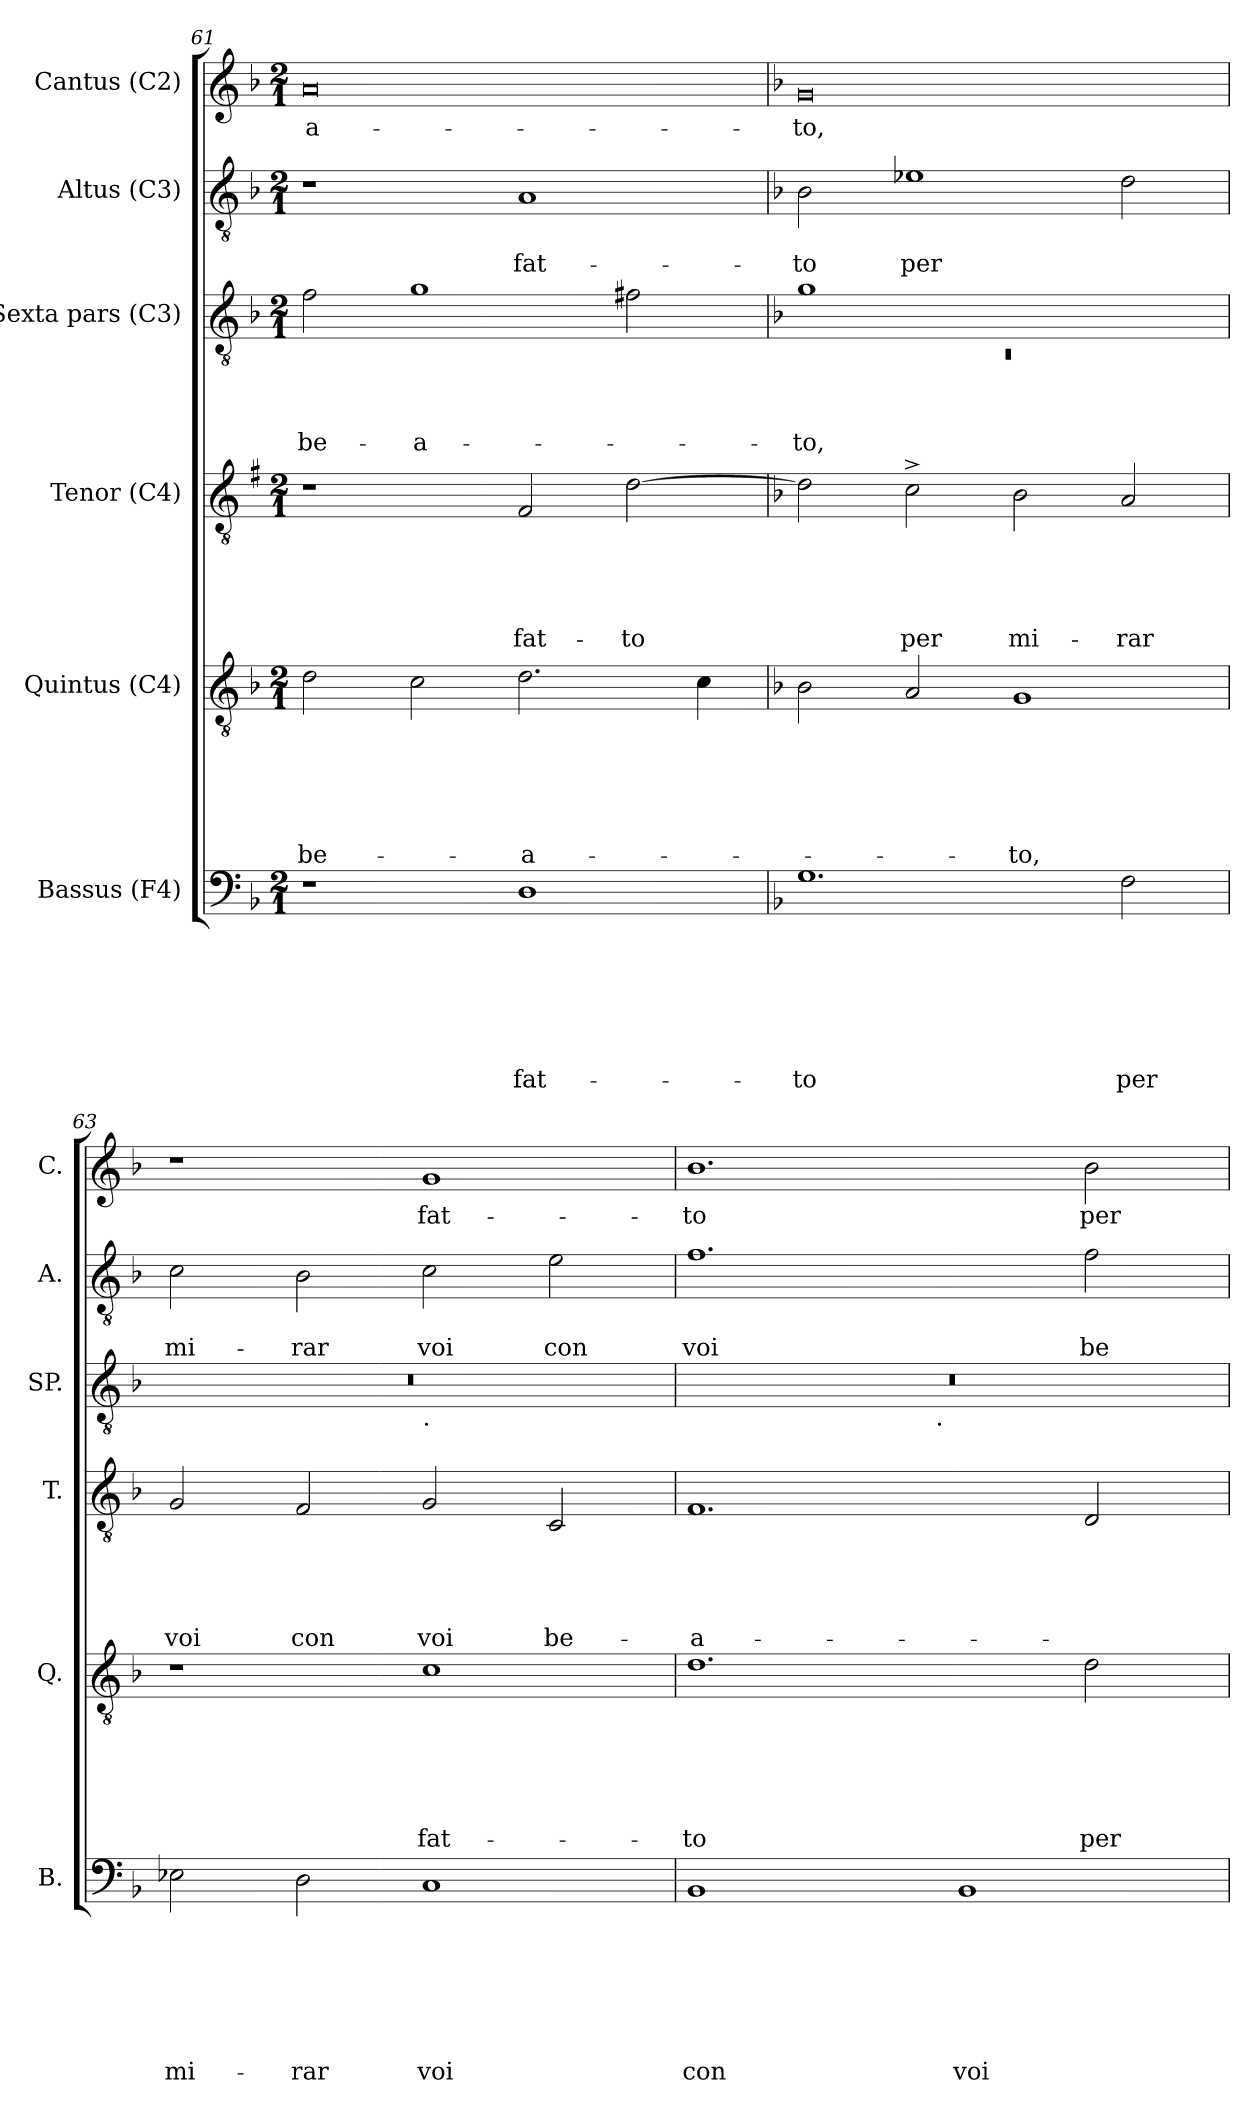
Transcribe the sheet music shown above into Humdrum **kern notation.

**kern	**text	**text	**text	**text	**text	**text	**text	**kern	**text	**text	**text	**text	**text	**text	**kern	**text	**text	**text	**text	**text	**kern	**text	**text	**text	**text	**kern	**text	**text	**kern	**text
*part6	*part6	*part6	*part6	*part6	*part6	*part6	*part6	*part5	*part5	*part5	*part5	*part5	*part5	*part5	*part4	*part4	*part4	*part4	*part4	*part4	*part3	*part3	*part3	*part3	*part3	*part2	*part2	*part2	*part1	*part1
*staff6	*staff6	*staff6	*staff6	*staff6	*staff6	*staff6	*staff6	*staff5	*staff5	*staff5	*staff5	*staff5	*staff5	*staff5	*staff4	*staff4	*staff4	*staff4	*staff4	*staff4	*staff3	*staff3	*staff3	*staff3	*staff3	*staff2	*staff2	*staff2	*staff1	*staff1
*I"Bassus (F4)	*	*	*	*	*	*	*	*I"Quintus (C4)	*	*	*	*	*	*	*I"Tenor (C4)	*	*	*	*	*	*I"Sexta pars (C3)	*	*	*	*	*I"Altus (C3)	*	*	*I"Cantus (C2)	*
*I'B.	*	*	*	*	*	*	*	*I'Q.	*	*	*	*	*	*	*I'T.	*	*	*	*	*	*I'SP.	*	*	*	*	*I'A.	*	*	*I'C.	*
*clefF4	*	*	*	*	*	*	*	*clefGv2	*	*	*	*	*	*	*clefGv2	*	*	*	*	*	*clefGv2	*	*	*	*	*clefGv2	*	*	*clefG2	*
*k[b-]	*	*	*	*	*	*	*	*k[b-]	*	*	*	*	*	*	*k[f#]	*	*	*	*	*	*k[b-]	*	*	*	*	*k[b-]	*	*	*k[b-]	*
*F:	*	*	*	*	*	*	*	*F:	*	*	*	*	*	*	*G:	*	*	*	*	*	*F:	*	*	*	*	*F:	*	*	*F:	*
*M2/1	*	*	*	*	*	*	*	*M2/1	*	*	*	*	*	*	*M2/1	*	*	*	*	*	*M2/1	*	*	*	*	*M2/1	*	*	*M2/1	*
=61	=61	=61	=61	=61	=61	=61	=61	=61	=61	=61	=61	=61	=61	=61	=61	=61	=61	=61	=61	=61	=61	=61	=61	=61	=61	=61	=61	=61	=61	=61
!	!	!	!	!	!	!	!	!	!	!	!	!	!	!LO:LY:b	!	!	!	!	!	!	!	!	!	!	!LO:LY:b	!	!	!	!	!LO:LY:b:rj
1r	.	.	.	.	.	.	.	2d\	.	.	.	.	.	be-	1r	.	.	.	.	.	2f\	.	.	.	be-	1r	.	.	0a	-a-
!	!	!	!	!	!	!	!	!	!	!	!	!	!	!	!	!	!	!	!	!	!	!	!	!	!LO:LY:b:rj	!	!	!	!	!
.	.	.	.	.	.	.	.	2c\	.	.	.	.	.	.	.	.	.	.	.	.	1g	.	.	.	-a-	.	.	.	.	.
!	!	!	!	!	!	!	!LO:LY:b	!	!	!	!	!	!	!LO:LY:b	!	!	!	!	!	!LO:LY:b	!	!	!	!	!	!	!	!LO:LY:b	!	!
1D	.	.	.	.	.	.	fat-	2.d\	.	.	.	.	.	-a-	2F#/	.	.	.	.	fat-	.	.	.	.	.	1A	.	fat-	.	.
!	!	!	!	!	!	!	!	!	!	!	!	!	!	!	!	!	!	!	!	!LO:LY:b	!	!	!	!	!	!	!	!	!	!
.	.	.	.	.	.	.	.	.	.	.	.	.	.	.	[>2d\	.	.	.	.	-to	2f#\	.	.	.	.	.	.	.	.	.
.	.	.	.	.	.	.	.	4c\	.	.	.	.	.	.	.	.	.	.	.	.	.	.	.	.	.	.	.	.	.	.
!!LO:PB:g=z
=62	=62	=62	=62	=62	=62	=62	=62	=62	=62	=62	=62	=62	=62	=62	=62	=62	=62	=62	=62	=62	=62	=62	=62	=62	=62	=62	=62	=62	=62	=62
*	*	*	*	*	*	*	*	*	*	*	*	*	*	*	*k[b-]	*	*	*	*	*	*	*	*	*	*	*	*	*	*	*
*	*	*	*	*	*	*	*	*	*	*	*	*	*	*	*F:	*	*	*	*	*	*	*	*	*	*	*	*	*	*	*
*	*	*	*	*	*	*	*	*	*	*	*	*	*	*	*	*	*	*	*	*	*^	*	*	*	*	*	*	*	*	*
!	!	!	!	!	!	!	!LO:LY:b	!	!	!	!	!	!	!	!	!	!	!	!	!	!	!LO:N:vis=1	!	!	!	!LO:LY:b	!	!	!LO:LY:b	!	!LO:LY:b
1.G	.	.	.	.	.	.	-to	2B-\	.	.	.	.	.	.	2d\]	.	.	.	.	.	1g	0rC	.	.	.	-to,	2B-\	.	-to	0g	-to,
!	!	!	!	!	!	!	!	!	!	!	!	!	!	!	!	!	!	!	!	!LO:LY:b	!	!	!	!	!	!	!	!	!LO:LY:b	!	!
.	.	.	.	.	.	.	.	2A/	.	.	.	.	.	.	2c^>\	.	.	.	.	per	.	.	.	.	.	.	1e-X	.	per	.	.
!	!	!	!	!	!	!	!	!	!	!	!	!	!	!LO:LY:b	!	!	!	!	!	!LO:LY:b	!	!	!	!	!	!	!	!	!	!	!
.	.	.	.	.	.	.	.	1G	.	.	.	.	.	-to,	2B-\	.	.	.	.	mi-	1ryy	.	.	.	.	.	.	.	.	.	.
!	!	!	!	!	!	!	!LO:LY:b	!	!	!	!	!	!	!	!	!	!	!	!	!LO:LY:b	!	!	!	!	!	!	!	!	!	!	!
2F\	.	.	.	.	.	.	per	.	.	.	.	.	.	.	2A/	.	.	.	.	-rar	.	.	.	.	.	.	2d\	.	.	.	.
=63	=63	=63	=63	=63	=63	=63	=63	=63	=63	=63	=63	=63	=63	=63	=63	=63	=63	=63	=63	=63	=63	=63	=63	=63	=63	=63	=63	=63	=63	=63	=63
!	!	!	!	!	!	!	!LO:LY:b	!	!	!	!	!	!	!	!	!	!	!	!	!LO:LY:b	!	!	!	!	!	!	!	!	!LO:LY:b	!	!
2E-\	.	.	.	.	.	.	mi-	1r	.	.	.	.	.	.	2G/	.	.	.	.	voi	0r	1ryy	.	.	.	.	2c\	.	mi-	1r	.
!	!	!	!	!	!	!	!LO:LY:b	!	!	!	!	!	!	!	!	!	!	!	!	!LO:LY:b	!	!	!	!	!	!	!	!	!LO:LY:b	!	!
2D\	.	.	.	.	.	.	-rar	.	.	.	.	.	.	.	2F/	.	.	.	.	con	.	.	.	.	.	.	2B-\	.	-rar	.	.
!	!	!	!	!	!	!	!	!	!	!	!	!	!	!	!	!	!	!	!	!	!	!LO:TX:b:t=.	!	!	!	!	!	!	!	!	!
!	!	!	!	!	!	!	!LO:LY:b	!	!	!	!	!	!	!LO:LY:b	!	!	!	!	!	!LO:LY:b	!	!	!	!	!	!	!	!	!LO:LY:b	!	!LO:LY:b
1C	.	.	.	.	.	.	voi	1c	.	.	.	.	.	fat-	2G/	.	.	.	.	voi	.	1ryy	.	.	.	.	2c\	.	voi	1g	fat-
!	!	!	!	!	!	!	!	!	!	!	!	!	!	!	!	!	!	!	!	!LO:LY:b	!	!	!	!	!	!	!	!	!LO:LY:b	!	!
.	.	.	.	.	.	.	.	.	.	.	.	.	.	.	2C/	.	.	.	.	be-	.	.	.	.	.	.	2e\	.	con	.	.
=64	=64	=64	=64	=64	=64	=64	=64	=64	=64	=64	=64	=64	=64	=64	=64	=64	=64	=64	=64	=64	=64	=64	=64	=64	=64	=64	=64	=64	=64	=64	=64
!	!	!	!	!	!	!	!LO:LY:b	!	!	!	!	!	!	!LO:LY:b	!	!	!	!	!	!LO:LY:b:rj	!	!	!	!	!	!	!	!	!LO:LY:b	!	!LO:LY:b
1BB-	.	.	.	.	.	.	con	1.d	.	.	.	.	.	-to	1.F	.	.	.	.	-a-	0r	2ryy	.	.	.	.	1.f	.	voi	1.b-	-to
.	.	.	.	.	.	.	.	.	.	.	.	.	.	.	.	.	.	.	.	.	.	4...ryy	.	.	.	.	.	.	.	.	.
!	!	!	!	!	!	!	!	!	!	!	!	!	!	!	!	!	!	!	!	!	!	!LO:TX:b:t=.	!	!	!	!	!	!	!	!	!
.	.	.	.	.	.	.	.	.	.	.	.	.	.	.	.	.	.	.	.	.	.	1ryy	.	.	.	.	.	.	.	.	.
!	!	!	!	!	!	!	!LO:LY:b	!	!	!	!	!	!	!	!	!	!	!	!	!	!	!	!	!	!	!	!	!	!	!	!
1BB-	.	.	.	.	.	.	voi	.	.	.	.	.	.	.	.	.	.	.	.	.	.	.	.	.	.	.	.	.	.	.	.
!	!	!	!	!	!	!	!	!	!	!	!	!	!	!LO:LY:b	!	!	!	!	!	!	!	!	!	!	!	!	!	!	!LO:LY:b	!	!LO:LY:b
.	.	.	.	.	.	.	.	2d\	.	.	.	.	.	per	2D/	.	.	.	.	.	.	.	.	.	.	.	2f\	.	be-	2b-\	per
.	.	.	.	.	.	.	.	.	.	.	.	.	.	.	.	.	.	.	.	.	.	32ryy	.	.	.	.	.	.	.	.	.
*	*	*	*	*	*	*	*	*	*	*	*	*	*	*	*	*	*	*	*	*	*v	*v	*	*	*	*	*	*	*	*	*
=	=	=	=	=	=	=	=	=	=	=	=	=	=	=	=	=	=	=	=	=	=	=	=	=	=	=	=	=	=	=
*-	*-	*-	*-	*-	*-	*-	*-	*-	*-	*-	*-	*-	*-	*-	*-	*-	*-	*-	*-	*-	*-	*-	*-	*-	*-	*-	*-	*-	*-	*-
